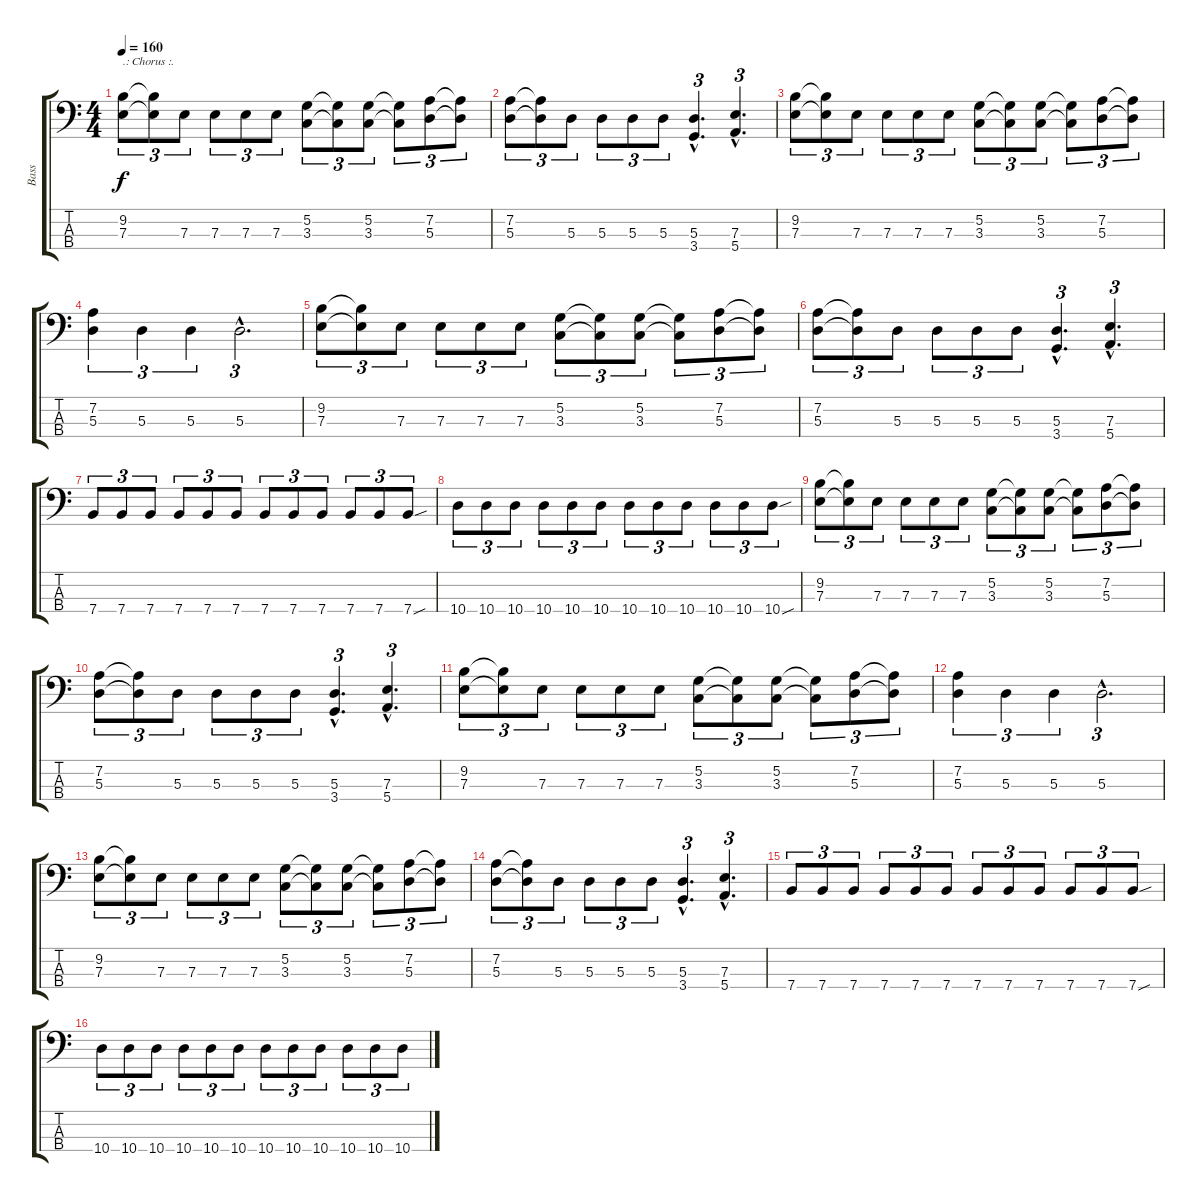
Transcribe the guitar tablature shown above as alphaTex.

\track ("Bass" "Bass") {instrument electricbasspick}
\staff {score tabs}
\tuning (G2 D2 A1 E1) {hide}
\ts (4 4)
\tempo 160
\clef f4
\ks c
(9.2 7.3).8{tu (3 2) txt ".: Chorus :." dy f} (9.2{t} 7.3{t}).8{tu (3 2)} 7.3.8{tu (3 2)} 7.3.8{tu (3 2)} 7.3.8{tu (3 2)} 7.3.8{tu (3 2)} (5.2 3.3).8{tu (3 2)} (5.2{t} 3.3{t}).8{tu (3 2)} (5.2 3.3).8{tu (3 2)} (5.2{t} 3.3{t}).8{tu (3 2)} (7.2 5.3).8{tu (3 2)} (7.2{t} 5.3{t}).8{tu (3 2)} |
(7.2 5.3).8{tu (3 2)} (7.2{t} 5.3{t}).8{tu (3 2)} 5.3.8{tu (3 2)} 5.3.8{tu (3 2)} 5.3.8{tu (3 2)} 5.3.8{tu (3 2)} (5.3{hac} 3.4{hac}).4{d tu (3 2)} (7.3{hac} 5.4{hac}).4{d tu (3 2)} |
(9.2 7.3).8{tu (3 2)} (9.2{t} 7.3{t}).8{tu (3 2)} 7.3.8{tu (3 2)} 7.3.8{tu (3 2)} 7.3.8{tu (3 2)} 7.3.8{tu (3 2)} (5.2 3.3).8{tu (3 2)} (5.2{t} 3.3{t}).8{tu (3 2)} (5.2 3.3).8{tu (3 2)} (5.2{t} 3.3{t}).8{tu (3 2)} (7.2 5.3).8{tu (3 2)} (7.2{t} 5.3{t}).8{tu (3 2)} |
(7.2 5.3).4{tu (3 2)} 5.3.4{tu (3 2)} 5.3.4{tu (3 2)} 5.3{hac}.2{d tu (3 2)} |
(9.2 7.3).8{tu (3 2)} (9.2{t} 7.3{t}).8{tu (3 2)} 7.3.8{tu (3 2)} 7.3.8{tu (3 2)} 7.3.8{tu (3 2)} 7.3.8{tu (3 2)} (5.2 3.3).8{tu (3 2)} (5.2{t} 3.3{t}).8{tu (3 2)} (5.2 3.3).8{tu (3 2)} (5.2{t} 3.3{t}).8{tu (3 2)} (7.2 5.3).8{tu (3 2)} (7.2{t} 5.3{t}).8{tu (3 2)} |
(7.2 5.3).8{tu (3 2)} (7.2{t} 5.3{t}).8{tu (3 2)} 5.3.8{tu (3 2)} 5.3.8{tu (3 2)} 5.3.8{tu (3 2)} 5.3.8{tu (3 2)} (5.3{hac} 3.4{hac}).4{d tu (3 2)} (7.3{hac} 5.4{hac}).4{d tu (3 2)} |
7.4.8{tu (3 2)} 7.4.8{tu (3 2)} 7.4.8{tu (3 2)} 7.4.8{tu (3 2)} 7.4.8{tu (3 2)} 7.4.8{tu (3 2)} 7.4.8{tu (3 2)} 7.4.8{tu (3 2)} 7.4.8{tu (3 2)} 7.4.8{tu (3 2)} 7.4.8{tu (3 2)} 7.4{sou}.8{tu (3 2)} |
10.4.8{tu (3 2)} 10.4.8{tu (3 2)} 10.4.8{tu (3 2)} 10.4.8{tu (3 2)} 10.4.8{tu (3 2)} 10.4.8{tu (3 2)} 10.4.8{tu (3 2)} 10.4.8{tu (3 2)} 10.4.8{tu (3 2)} 10.4.8{tu (3 2)} 10.4.8{tu (3 2)} 10.4{sou}.8{tu (3 2)} |
(9.2 7.3).8{tu (3 2)} (9.2{t} 7.3{t}).8{tu (3 2)} 7.3.8{tu (3 2)} 7.3.8{tu (3 2)} 7.3.8{tu (3 2)} 7.3.8{tu (3 2)} (5.2 3.3).8{tu (3 2)} (5.2{t} 3.3{t}).8{tu (3 2)} (5.2 3.3).8{tu (3 2)} (5.2{t} 3.3{t}).8{tu (3 2)} (7.2 5.3).8{tu (3 2)} (7.2{t} 5.3{t}).8{tu (3 2)} |
(7.2 5.3).8{tu (3 2)} (7.2{t} 5.3{t}).8{tu (3 2)} 5.3.8{tu (3 2)} 5.3.8{tu (3 2)} 5.3.8{tu (3 2)} 5.3.8{tu (3 2)} (5.3{hac} 3.4{hac}).4{d tu (3 2)} (7.3{hac} 5.4{hac}).4{d tu (3 2)} |
(9.2 7.3).8{tu (3 2)} (9.2{t} 7.3{t}).8{tu (3 2)} 7.3.8{tu (3 2)} 7.3.8{tu (3 2)} 7.3.8{tu (3 2)} 7.3.8{tu (3 2)} (5.2 3.3).8{tu (3 2)} (5.2{t} 3.3{t}).8{tu (3 2)} (5.2 3.3).8{tu (3 2)} (5.2{t} 3.3{t}).8{tu (3 2)} (7.2 5.3).8{tu (3 2)} (7.2{t} 5.3{t}).8{tu (3 2)} |
(7.2 5.3).4{tu (3 2)} 5.3.4{tu (3 2)} 5.3.4{tu (3 2)} 5.3{hac}.2{d tu (3 2)} |
(9.2 7.3).8{tu (3 2)} (9.2{t} 7.3{t}).8{tu (3 2)} 7.3.8{tu (3 2)} 7.3.8{tu (3 2)} 7.3.8{tu (3 2)} 7.3.8{tu (3 2)} (5.2 3.3).8{tu (3 2)} (5.2{t} 3.3{t}).8{tu (3 2)} (5.2 3.3).8{tu (3 2)} (5.2{t} 3.3{t}).8{tu (3 2)} (7.2 5.3).8{tu (3 2)} (7.2{t} 5.3{t}).8{tu (3 2)} |
(7.2 5.3).8{tu (3 2)} (7.2{t} 5.3{t}).8{tu (3 2)} 5.3.8{tu (3 2)} 5.3.8{tu (3 2)} 5.3.8{tu (3 2)} 5.3.8{tu (3 2)} (5.3{hac} 3.4{hac}).4{d tu (3 2)} (7.3{hac} 5.4{hac}).4{d tu (3 2)} |
7.4.8{tu (3 2)} 7.4.8{tu (3 2)} 7.4.8{tu (3 2)} 7.4.8{tu (3 2)} 7.4.8{tu (3 2)} 7.4.8{tu (3 2)} 7.4.8{tu (3 2)} 7.4.8{tu (3 2)} 7.4.8{tu (3 2)} 7.4.8{tu (3 2)} 7.4.8{tu (3 2)} 7.4{sou}.8{tu (3 2)} |
10.4.8{tu (3 2)} 10.4.8{tu (3 2)} 10.4.8{tu (3 2)} 10.4.8{tu (3 2)} 10.4.8{tu (3 2)} 10.4.8{tu (3 2)} 10.4.8{tu (3 2)} 10.4.8{tu (3 2)} 10.4.8{tu (3 2)} 10.4.8{tu (3 2)} 10.4.8{tu (3 2)} 10.4.8{tu (3 2)}
